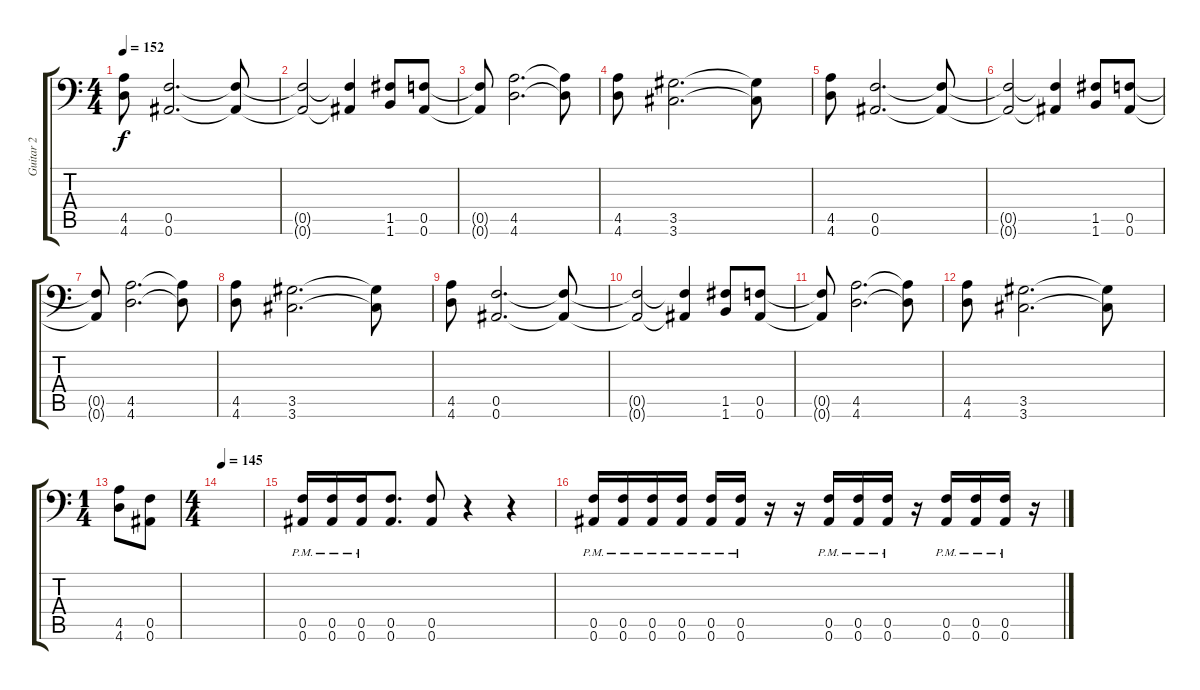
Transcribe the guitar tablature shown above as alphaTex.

\track ("Guitar 2" "Guitar 2") {instrument distortionguitar}
\staff {score tabs}
\tuning (C4 G3 Eb3 Bb2 F2 Bb1) {hide}
\ts (4 4)
\tempo 152
\clef f4
\ks c
(4.5 4.6).8{dy f} (0.5 0.6).2{d} (0.5{t} 0.6{t}).8 |
(0.5{t} 0.6{t}).2 (0.5{t} 0.6{t}).4 (1.5 1.6).8 (0.5 0.6).8 |
(0.5{t} 0.6{t}).8 (4.5 4.6).2{d} (4.5{t} 4.6{t}).8 |
(4.5 4.6).8 (3.5 3.6).2{d} (3.5{t} 3.6{t}).8 |
(4.5 4.6).8 (0.5 0.6).2{d} (0.5{t} 0.6{t}).8 |
(0.5{t} 0.6{t}).2 (0.5{t} 0.6{t}).4 (1.5 1.6).8 (0.5 0.6).8 |
(0.5{t} 0.6{t}).8 (4.5 4.6).2{d} (4.5{t} 4.6{t}).8 |
(4.5 4.6).8 (3.5 3.6).2{d} (3.5{t} 3.6{t}).8 |
(4.5 4.6).8 (0.5 0.6).2{d} (0.5{t} 0.6{t}).8 |
(0.5{t} 0.6{t}).2 (0.5{t} 0.6{t}).4 (1.5 1.6).8 (0.5 0.6).8 |
(0.5{t} 0.6{t}).8 (4.5 4.6).2{d} (4.5{t} 4.6{t}).8 |
(4.5 4.6).8 (3.5 3.6).2{d} (3.5{t} 3.6{t}).8 |
\ts (1 4)
(4.5 4.6).8 (0.5 0.6).8 |
\ts (4 4)
\tempo 145
|
(0.5{pm} 0.6{pm}).16{volume 10 balance 16} (0.5{pm} 0.6{pm}).16 (0.5{pm} 0.6{pm}).16 (0.5 0.6).8{d} (0.5 0.6).8 r.4 r.4 |
(0.5{pm} 0.6{pm}).16{volume 16 balance 12} (0.5{pm} 0.6{pm}).16 (0.5{pm} 0.6{pm}).16 (0.5{pm} 0.6{pm}).16 (0.5{pm} 0.6{pm}).16 (0.5{pm} 0.6{pm}).16 r.16 r.16 (0.5{pm} 0.6{pm}).16 (0.5{pm} 0.6{pm}).16 (0.5{pm} 0.6{pm}).16 r.16 (0.5{pm} 0.6{pm}).16 (0.5{pm} 0.6{pm}).16 (0.5{pm} 0.6{pm}).16 r.16
